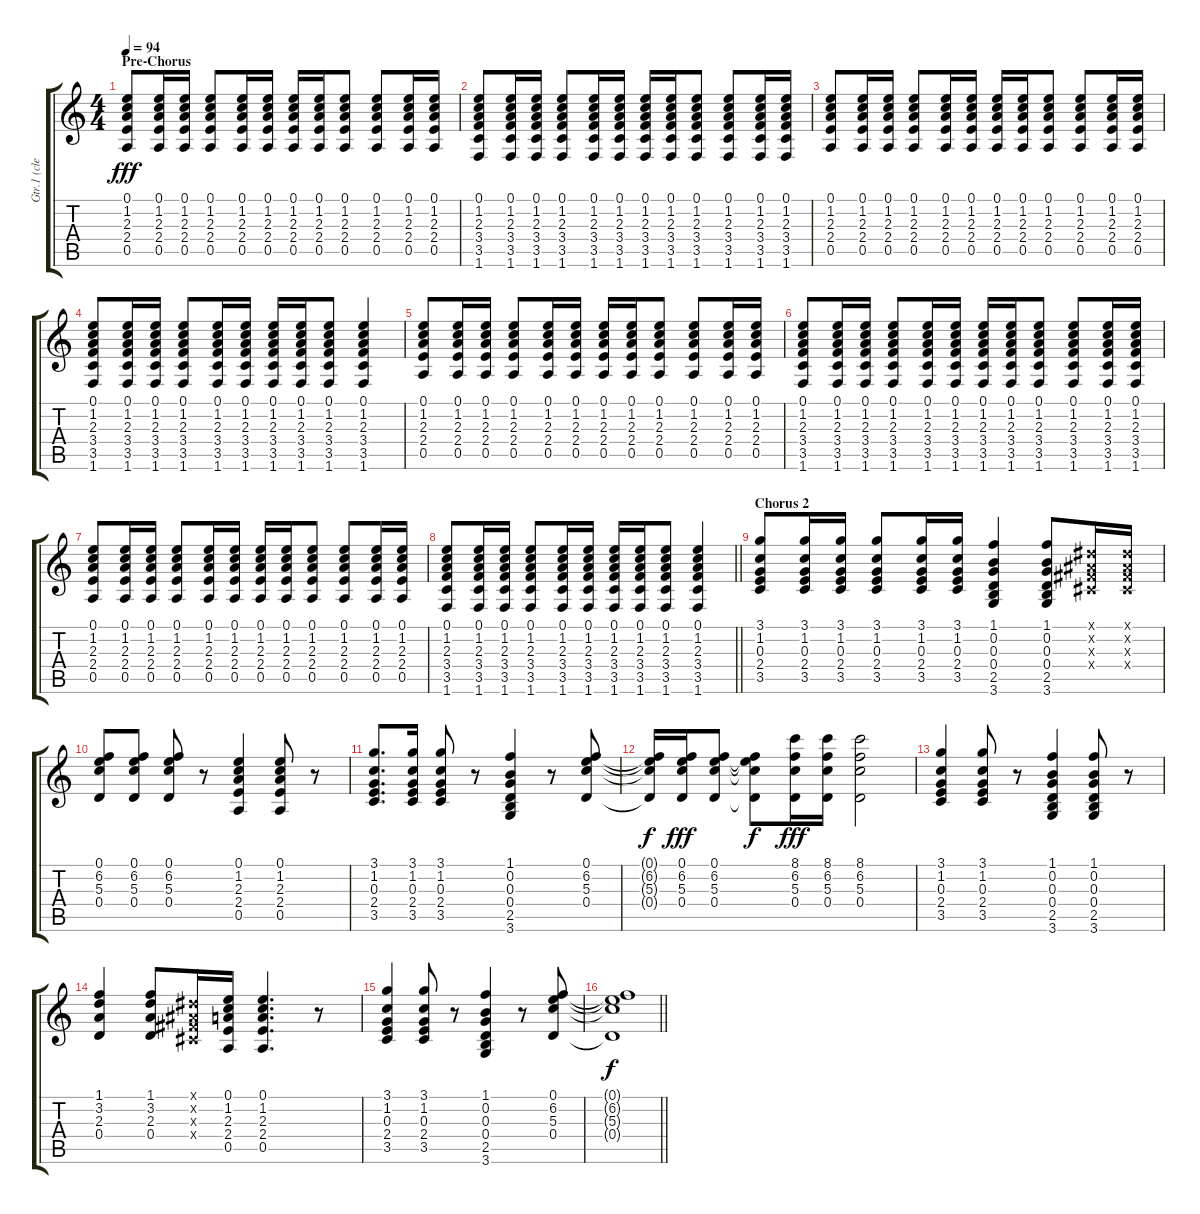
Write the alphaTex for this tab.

\track ("Gtr.1 (clean) " "Gtr.1 (cle") {instrument electricguitarclean}
\staff {score tabs}
\tuning (E4 B3 G3 D3 A2 E2) {hide}
\ts (4 4)
\section ("" "Pre-Chorus")
\tempo 94
\clef g2
\ks c
(0.1 1.2 2.3 2.4 0.5).8{dy fff} (0.1 1.2 2.3 2.4 0.5).16 (0.1 1.2 2.3 2.4 0.5).16 (0.1 1.2 2.3 2.4 0.5).8 (0.1 1.2 2.3 2.4 0.5).16 (0.1 1.2 2.3 2.4 0.5).16 (0.1 1.2 2.3 2.4 0.5).16 (0.1 1.2 2.3 2.4 0.5).16 (0.1 1.2 2.3 2.4 0.5).8 (0.1 1.2 2.3 2.4 0.5).8 (0.1 1.2 2.3 2.4 0.5).16 (0.1 1.2 2.3 2.4 0.5).16 |
(0.1 1.2 2.3 3.4 3.5 1.6).8 (0.1 1.2 2.3 3.4 3.5 1.6).16 (0.1 1.2 2.3 3.4 3.5 1.6).16 (0.1 1.2 2.3 3.4 3.5 1.6).8 (0.1 1.2 2.3 3.4 3.5 1.6).16 (0.1 1.2 2.3 3.4 3.5 1.6).16 (0.1 1.2 2.3 3.4 3.5 1.6).16 (0.1 1.2 2.3 3.4 3.5 1.6).16 (0.1 1.2 2.3 3.4 3.5 1.6).8 (0.1 1.2 2.3 3.4 3.5 1.6).8 (0.1 1.2 2.3 3.4 3.5 1.6).16 (0.1 1.2 2.3 3.4 3.5 1.6).16 |
(0.1 1.2 2.3 2.4 0.5).8 (0.1 1.2 2.3 2.4 0.5).16 (0.1 1.2 2.3 2.4 0.5).16 (0.1 1.2 2.3 2.4 0.5).8 (0.1 1.2 2.3 2.4 0.5).16 (0.1 1.2 2.3 2.4 0.5).16 (0.1 1.2 2.3 2.4 0.5).16 (0.1 1.2 2.3 2.4 0.5).16 (0.1 1.2 2.3 2.4 0.5).8 (0.1 1.2 2.3 2.4 0.5).8 (0.1 1.2 2.3 2.4 0.5).16 (0.1 1.2 2.3 2.4 0.5).16 |
(0.1 1.2 2.3 3.4 3.5 1.6).8 (0.1 1.2 2.3 3.4 3.5 1.6).16 (0.1 1.2 2.3 3.4 3.5 1.6).16 (0.1 1.2 2.3 3.4 3.5 1.6).8 (0.1 1.2 2.3 3.4 3.5 1.6).16 (0.1 1.2 2.3 3.4 3.5 1.6).16 (0.1 1.2 2.3 3.4 3.5 1.6).16 (0.1 1.2 2.3 3.4 3.5 1.6).16 (0.1 1.2 2.3 3.4 3.5 1.6).8 (0.1 1.2 2.3 3.4 3.5 1.6).4 |
(0.1 1.2 2.3 2.4 0.5).8 (0.1 1.2 2.3 2.4 0.5).16 (0.1 1.2 2.3 2.4 0.5).16 (0.1 1.2 2.3 2.4 0.5).8 (0.1 1.2 2.3 2.4 0.5).16 (0.1 1.2 2.3 2.4 0.5).16 (0.1 1.2 2.3 2.4 0.5).16 (0.1 1.2 2.3 2.4 0.5).16 (0.1 1.2 2.3 2.4 0.5).8 (0.1 1.2 2.3 2.4 0.5).8 (0.1 1.2 2.3 2.4 0.5).16 (0.1 1.2 2.3 2.4 0.5).16 |
(0.1 1.2 2.3 3.4 3.5 1.6).8 (0.1 1.2 2.3 3.4 3.5 1.6).16 (0.1 1.2 2.3 3.4 3.5 1.6).16 (0.1 1.2 2.3 3.4 3.5 1.6).8 (0.1 1.2 2.3 3.4 3.5 1.6).16 (0.1 1.2 2.3 3.4 3.5 1.6).16 (0.1 1.2 2.3 3.4 3.5 1.6).16 (0.1 1.2 2.3 3.4 3.5 1.6).16 (0.1 1.2 2.3 3.4 3.5 1.6).8 (0.1 1.2 2.3 3.4 3.5 1.6).8 (0.1 1.2 2.3 3.4 3.5 1.6).16 (0.1 1.2 2.3 3.4 3.5 1.6).16 |
(0.1 1.2 2.3 2.4 0.5).8 (0.1 1.2 2.3 2.4 0.5).16 (0.1 1.2 2.3 2.4 0.5).16 (0.1 1.2 2.3 2.4 0.5).8 (0.1 1.2 2.3 2.4 0.5).16 (0.1 1.2 2.3 2.4 0.5).16 (0.1 1.2 2.3 2.4 0.5).16 (0.1 1.2 2.3 2.4 0.5).16 (0.1 1.2 2.3 2.4 0.5).8 (0.1 1.2 2.3 2.4 0.5).8 (0.1 1.2 2.3 2.4 0.5).16 (0.1 1.2 2.3 2.4 0.5).16 |
\barLineRight lightlight
(0.1 1.2 2.3 3.4 3.5 1.6).8 (0.1 1.2 2.3 3.4 3.5 1.6).16 (0.1 1.2 2.3 3.4 3.5 1.6).16 (0.1 1.2 2.3 3.4 3.5 1.6).8 (0.1 1.2 2.3 3.4 3.5 1.6).16 (0.1 1.2 2.3 3.4 3.5 1.6).16 (0.1 1.2 2.3 3.4 3.5 1.6).16 (0.1 1.2 2.3 3.4 3.5 1.6).16 (0.1 1.2 2.3 3.4 3.5 1.6).8 (0.1 1.2 2.3 3.4 3.5 1.6).4 |
\section ("" "Chorus 2")
(3.1 1.2 0.3 2.4 3.5).8 (3.1 1.2 0.3 2.4 3.5).16 (3.1 1.2 0.3 2.4 3.5).16 (3.1 1.2 0.3 2.4 3.5).8 (3.1 1.2 0.3 2.4 3.5).16 (3.1 1.2 0.3 2.4 3.5).16 (1.1 0.2 0.3 0.4 2.5 3.6).4 (1.1 0.2 0.3 0.4 2.5 3.6).8 (-1.1{x} -1.2{x} -1.3{x} -1.4{x}).16 (-1.1{x} -1.2{x} -1.3{x} -1.4{x}).16 |
(0.1 6.2 5.3 0.4).8 (0.1 6.2 5.3 0.4).8 (0.1 6.2 5.3 0.4).8 r.8 (0.1 1.2 2.3 2.4 0.5).4 (0.1 1.2 2.3 2.4 0.5).8 r.8 |
(3.1 1.2 0.3 2.4 3.5).8{d} (3.1 1.2 0.3 2.4 3.5).16 (3.1 1.2 0.3 2.4 3.5).8 r.8 (1.1 0.2 0.3 0.4 2.5 3.6).4 r.8 (0.1 6.2 5.3 0.4).8 |
(0.1{t} 6.2{t} 5.3{t} 0.4{t}).16{dy f} (0.1 6.2 5.3 0.4).16{dy fff} (0.1 6.2 5.3 0.4).8 (0.1{t} 6.2{t} 5.3{t} 0.4{t}).8{dy f} (8.1 6.2 5.3 0.4).16{dy fff} (8.1 6.2 5.3 0.4).16 (8.1 6.2 5.3 0.4).2 |
(3.1 1.2 0.3 2.4 3.5).4 (3.1 1.2 0.3 2.4 3.5).8 r.8 (1.1 0.2 0.3 0.4 2.5 3.6).4 (1.1 0.2 0.3 0.4 2.5 3.6).8 r.8 |
(1.1 3.2 2.3 0.4).4 (1.1 3.2 2.3 0.4).8 (-1.1{x} -1.2{x} -1.3{x} -1.4{x}).16 (0.1 1.2 2.3 2.4 0.5).16 (0.1 1.2 2.3 2.4 0.5).4{d} r.8 |
(3.1 1.2 0.3 2.4 3.5).4 (3.1 1.2 0.3 2.4 3.5).8 r.8 (1.1 0.2 0.3 0.4 2.5 3.6).4 r.8 (0.1 6.2 5.3 0.4).8 |
\barLineRight lightlight
(0.1{t} 6.2{t} 5.3{t} 0.4{t}).1{dy f}
